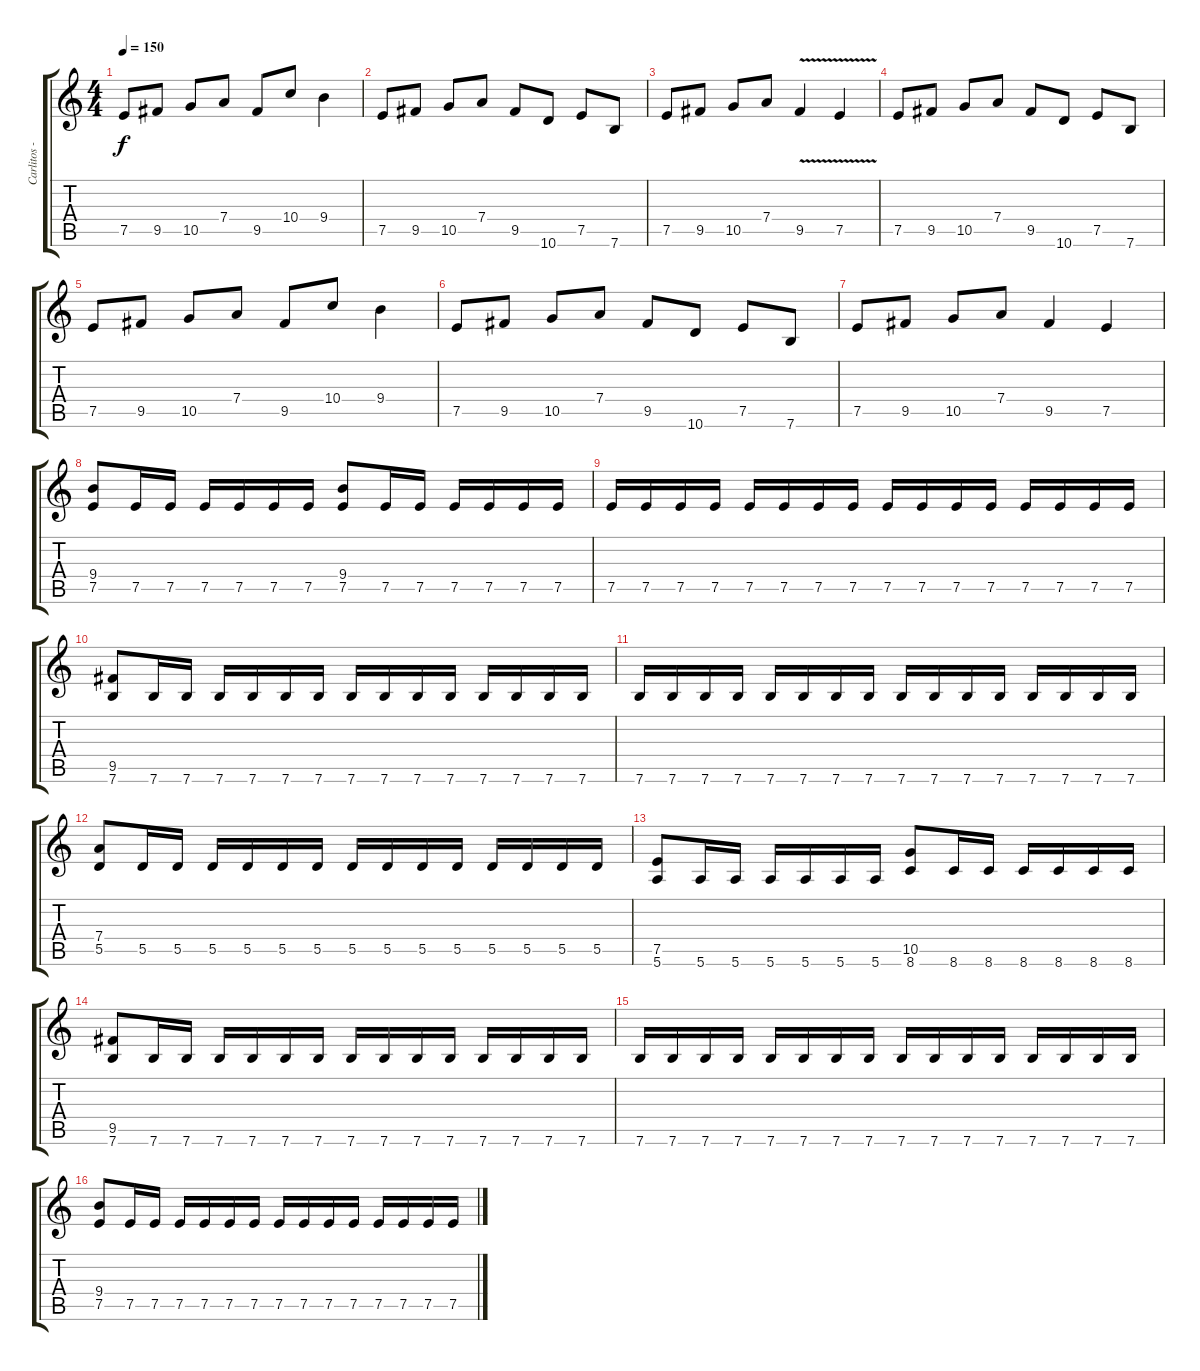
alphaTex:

\track ("Carlitos - Primera Guitarra" "Carlitos -") {instrument distortionguitar}
\staff {score tabs}
\tuning (E4 B3 G3 D3 A2 E2) {hide}
\ts (4 4)
\tempo 150
\clef g2
\ks c
7.5.8{dy f} 9.5.8 10.5.8 7.4.8 9.5.8 10.4.8 9.4.4 |
7.5.8 9.5.8 10.5.8 7.4.8 9.5.8 10.6.8 7.5.8 7.6.8 |
7.5.8 9.5.8 10.5.8 7.4.8 9.5{v}.4 7.5{v}.4 |
7.5.8 9.5.8 10.5.8 7.4.8 9.5.8 10.6.8 7.5.8 7.6.8 |
7.5.8 9.5.8 10.5.8 7.4.8 9.5.8 10.4.8 9.4.4 |
7.5.8 9.5.8 10.5.8 7.4.8 9.5.8 10.6.8 7.5.8 7.6.8 |
7.5.8 9.5.8 10.5.8 7.4.8 9.5.4 7.5.4 |
(9.4 7.5).8 7.5.16 7.5.16 7.5.16 7.5.16 7.5.16 7.5.16 (9.4 7.5).8 7.5.16 7.5.16 7.5.16 7.5.16 7.5.16 7.5.16 |
7.5.16 7.5.16 7.5.16 7.5.16 7.5.16 7.5.16 7.5.16 7.5.16 7.5.16 7.5.16 7.5.16 7.5.16 7.5.16 7.5.16 7.5.16 7.5.16 |
(9.5 7.6).8 7.6.16 7.6.16 7.6.16 7.6.16 7.6.16 7.6.16 7.6.16 7.6.16 7.6.16 7.6.16 7.6.16 7.6.16 7.6.16 7.6.16 |
7.6.16 7.6.16 7.6.16 7.6.16 7.6.16 7.6.16 7.6.16 7.6.16 7.6.16 7.6.16 7.6.16 7.6.16 7.6.16 7.6.16 7.6.16 7.6.16 |
(7.4 5.5).8 5.5.16 5.5.16 5.5.16 5.5.16 5.5.16 5.5.16 5.5.16 5.5.16 5.5.16 5.5.16 5.5.16 5.5.16 5.5.16 5.5.16 |
(7.5 5.6).8 5.6.16 5.6.16 5.6.16 5.6.16 5.6.16 5.6.16 (10.5 8.6).8 8.6.16 8.6.16 8.6.16 8.6.16 8.6.16 8.6.16 |
(9.5 7.6).8 7.6.16 7.6.16 7.6.16 7.6.16 7.6.16 7.6.16 7.6.16 7.6.16 7.6.16 7.6.16 7.6.16 7.6.16 7.6.16 7.6.16 |
7.6.16 7.6.16 7.6.16 7.6.16 7.6.16 7.6.16 7.6.16 7.6.16 7.6.16 7.6.16 7.6.16 7.6.16 7.6.16 7.6.16 7.6.16 7.6.16 |
(9.4 7.5).8 7.5.16 7.5.16 7.5.16 7.5.16 7.5.16 7.5.16 7.5.16 7.5.16 7.5.16 7.5.16 7.5.16 7.5.16 7.5.16 7.5.16
